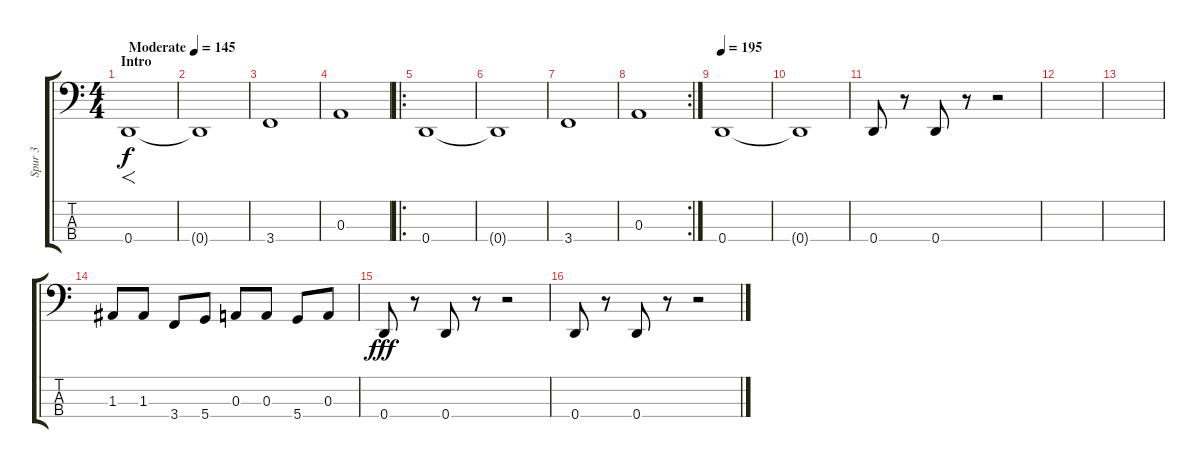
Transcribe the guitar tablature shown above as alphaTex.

\track ("Spur 3" "Spur 3") {instrument electricbassfinger}
\staff {score tabs}
\tuning (G2 D2 A1 D1) {hide}
\ts (4 4)
\section ("" "Intro")
\tempo (145 "Moderate")
\clef f4
\ks c
0.4.1{f dy f instrument electricbassfinger} |
0.4{t}.1 |
3.4.1 |
0.3.1 |
\ro
0.4.1 |
0.4{t}.1 |
3.4.1 |
\rc 2
0.3.1 |
\tempo 195
0.4.1 |
0.4{t}.1 |
0.4.8 r.8 0.4.8 r.8 r.2 |
|
|
1.3.8 1.3.8 3.4.8 5.4.8 0.3.8 0.3.8 5.4.8 0.3.8 |
0.4.8{dy fff} r.8 0.4.8 r.8 r.2 |
0.4.8 r.8 0.4.8 r.8 r.2
